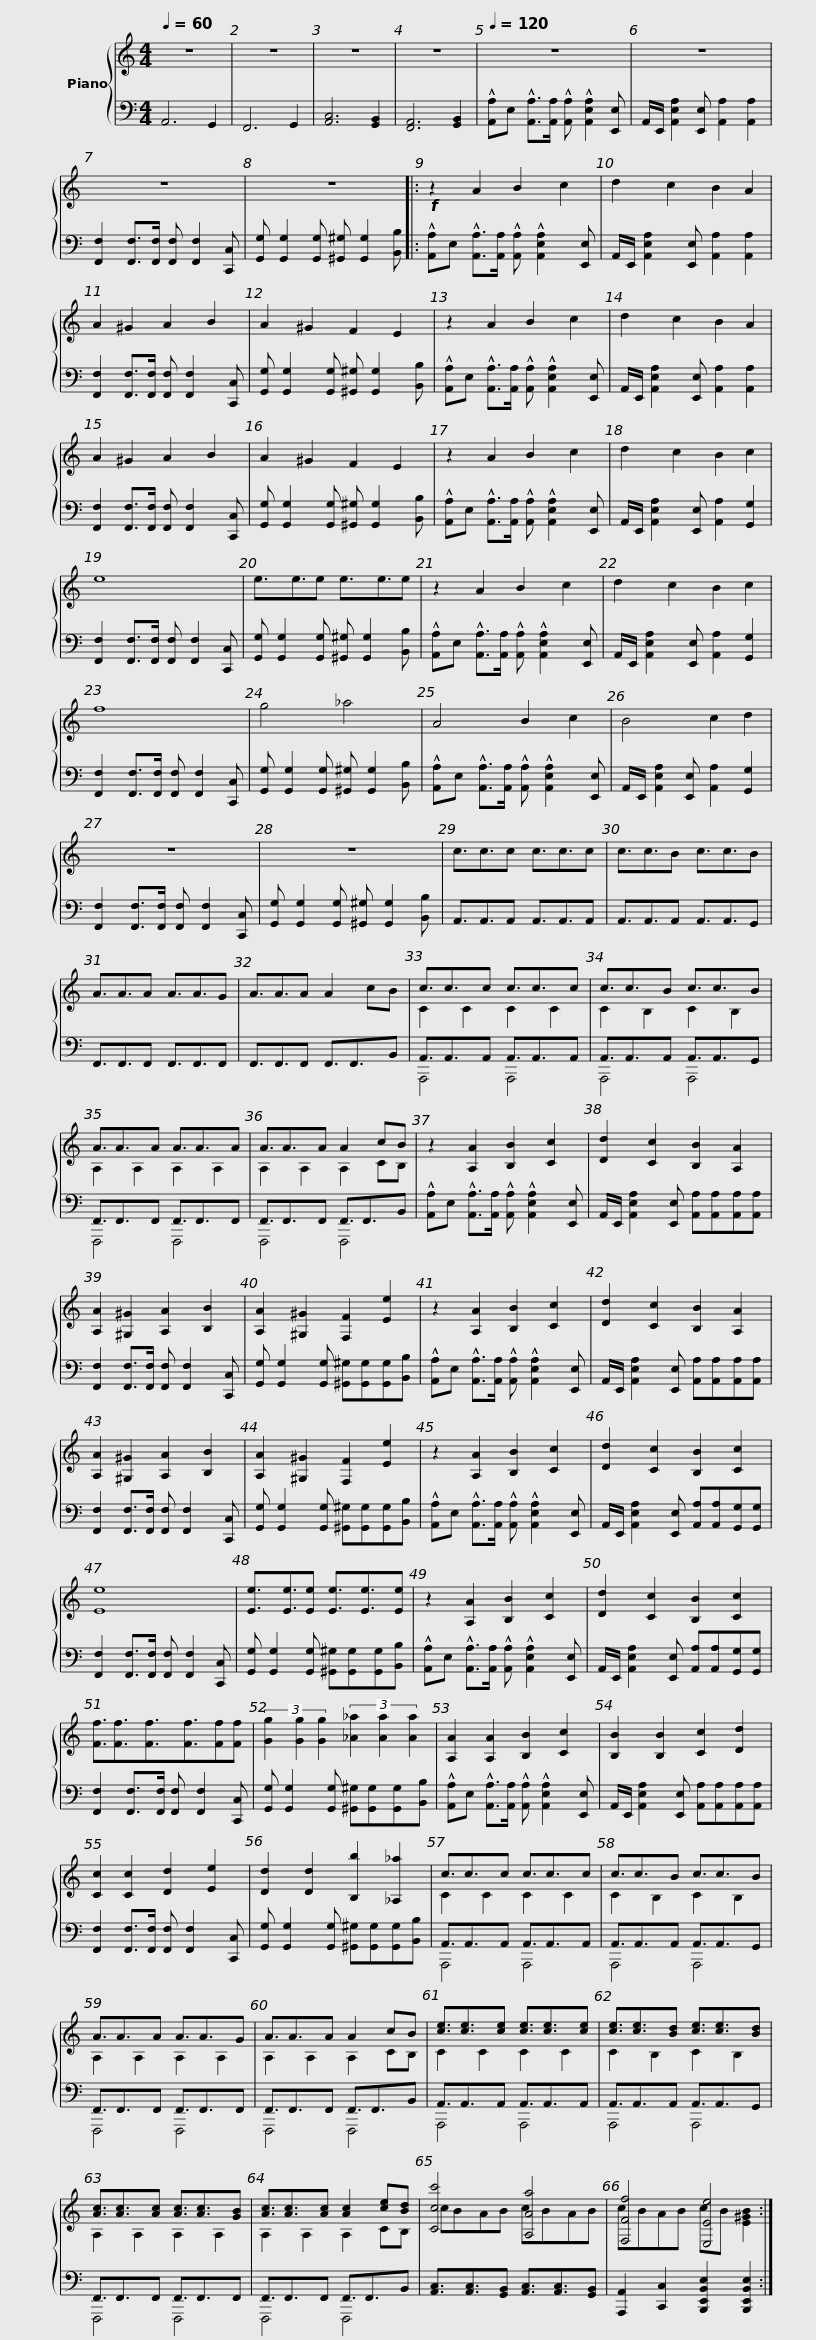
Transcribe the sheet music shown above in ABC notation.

X:1
%%score { ( 1 3 ) | ( 2 4 ) }
L:1/8
Q:1/4=60
M:4/4
I:linebreak $
K:C
V:1 treble
V:3 treble
V:2 bass
V:4 bass
V:1
 z8 | z8 | z8 | z8 |[Q:1/4=120] z8 | %5
 z8 | z8 | z8 |:$!f! z2 A2 B2 c2 | d2 c2 B2 A2 | %10
 A2 ^G2 A2 B2 | A2 ^G2 F2 E2 | z2 A2 B2 c2 |$ d2 c2 B2 A2 | A2 ^G2 A2 B2 | %15
 A2 ^G2 F2 E2 | z2 A2 B2 c2 | d2 c2 B2 c2 |$ e8 | e3/2e3/2e e3/2e3/2e | %20
 z2 A2 B2 c2 | d2 c2 B2 c2 | f8 |$ g4 _a4 | A4 B2 c2 | %25
 B4 c2 d2 | z8 | z8 |$ c3/2c3/2c c3/2c3/2c | c3/2c3/2B c3/2c3/2B | %30
 A3/2A3/2A A3/2A3/2G | A3/2A3/2A A2 cB | c3/2c3/2c c3/2c3/2c |$ c3/2c3/2B c3/2c3/2B | A3/2A3/2A A3/2A3/2A | %35
 A3/2A3/2A A2 cB | z2 [A,A]2 [B,B]2 [Cc]2 |$ [Dd]2 [Cc]2 [B,B]2 [A,A]2 | [A,A]2 [^G,^G]2 [A,A]2 [B,B]2 | [A,A]2 [^G,^G]2 [F,F]2 [Ee]2 | %40
 z2 [A,A]2 [B,B]2 [Cc]2 |$ [Dd]2 [Cc]2 [B,B]2 [A,A]2 | [A,A]2 [^G,^G]2 [A,A]2 [B,B]2 | [A,A]2 [^G,^G]2 [F,F]2 [Ee]2 | z2 [A,A]2 [B,B]2 [Cc]2 |$ %45
 [Dd]2 [Cc]2 [B,B]2 [Cc]2 | [Ee]8 | [Ee]3/2[Ee]3/2[Ee] [Ee]3/2[Ee]3/2[Ee] | z2 [A,A]2 [B,B]2 [Cc]2 | [Dd]2 [Cc]2 [B,B]2 [Cc]2 |$ %50
 [Ff]3/2[Ff]3/2[Ff]3/2[Ff]3/2[Ff][Ff] | (3[Gg]2 [Gg]2 [Gg]2 (3[_A_a]2 [Aa]2 [Aa]2 | [A,A]2 [A,A]2 [B,B]2 [Cc]2 | [B,B]2 [B,B]2 [Cc]2 [Dd]2 |$ [Cc]2 [Cc]2 [Dd]2 [Ee]2 | %55
 [Dd]2 [Dd]2 [B,b]2 [_A,_a]2 | c3/2c3/2c c3/2c3/2c | c3/2c3/2B c3/2c3/2B |$ A3/2A3/2A A3/2A3/2G | A3/2A3/2A A2 cB | %60
 [ce]3/2[ce]3/2[ce] [ce]3/2[ce]3/2[ce] | [ce]3/2[ce]3/2[Bd] [ce]3/2[ce]3/2[Bd] |$ [Ac]3/2[Ac]3/2[Ac] [Ac]3/2[Ac]3/2[GB] | [Ac]3/2[Ac]3/2[Ac] [Ac]2 [ce][Bd] | [Ccc']4 [A,Aa]4 | %65
 [F,Ff]4 [E,Ee]4 :| %66
V:2
 A,,6 G,,2 | F,,6 G,,2 | [A,,C,]6 [G,,B,,]2 | [F,,A,,]6 [G,,B,,]2 | !^![A,,A,]E, !^![A,,A,]>[A,,A,] !^![A,,A,] !^![A,,E,A,]2 [E,,E,] | %5
 A,,/E,,/ [A,,E,A,]2 [E,,E,] [A,,A,]2 [A,,A,]2 | [F,,F,]2 [F,,F,]>[F,,F,] [F,,F,] [F,,F,]2 [C,,C,] | [G,,G,] [G,,G,]2 [G,,G,] [^G,,^G,] [G,,G,]2 [B,,B,] |:$ !^![A,,A,]E, !^![A,,A,]>[A,,A,] !^![A,,A,] !^![A,,E,A,]2 [E,,E,] | A,,/E,,/ [A,,E,A,]2 [E,,E,] [A,,A,]2 [A,,A,]2 | %10
 [F,,F,]2 [F,,F,]>[F,,F,] [F,,F,] [F,,F,]2 [C,,C,] | [G,,G,] [G,,G,]2 [G,,G,] [^G,,^G,] [G,,G,]2 [B,,B,] | !^![A,,A,]E, !^![A,,A,]>[A,,A,] !^![A,,A,] !^![A,,E,A,]2 [E,,E,] |$ A,,/E,,/ [A,,E,A,]2 [E,,E,] [A,,A,]2 [A,,A,]2 | [F,,F,]2 [F,,F,]>[F,,F,] [F,,F,] [F,,F,]2 [C,,C,] | %15
 [G,,G,] [G,,G,]2 [G,,G,] [^G,,^G,] [G,,G,]2 [B,,B,] | !^![A,,A,]E, !^![A,,A,]>[A,,A,] !^![A,,A,] !^![A,,E,A,]2 [E,,E,] | A,,/E,,/ [A,,E,A,]2 [E,,E,] [A,,A,]2 [G,,G,]2 |$ [F,,F,]2 [F,,F,]>[F,,F,] [F,,F,] [F,,F,]2 [C,,C,] | [G,,G,] [G,,G,]2 [G,,G,] [^G,,^G,] [G,,G,]2 [B,,B,] | %20
 !^![A,,A,]E, !^![A,,A,]>[A,,A,] !^![A,,A,] !^![A,,E,A,]2 [E,,E,] | A,,/E,,/ [A,,E,A,]2 [E,,E,] [A,,A,]2 [G,,G,]2 | [F,,F,]2 [F,,F,]>[F,,F,] [F,,F,] [F,,F,]2 [C,,C,] |$ [G,,G,] [G,,G,]2 [G,,G,] [^G,,^G,] [G,,G,]2 [B,,B,] | !^![A,,A,]E, !^![A,,A,]>[A,,A,] !^![A,,A,] !^![A,,E,A,]2 [E,,E,] | %25
 A,,/E,,/ [A,,E,A,]2 [E,,E,] [A,,A,]2 [G,,G,]2 | [F,,F,]2 [F,,F,]>[F,,F,] [F,,F,] [F,,F,]2 [C,,C,] | [G,,G,] [G,,G,]2 [G,,G,] [^G,,^G,] [G,,G,]2 [B,,B,] |$ A,,3/2A,,3/2A,, A,,3/2A,,3/2A,, | A,,3/2A,,3/2A,, A,,3/2A,,3/2G,, | %30
 F,,3/2F,,3/2F,, F,,3/2F,,3/2F,, | F,,3/2F,,3/2F,, F,,3/2F,,3/2B,, | A,,3/2A,,3/2A,, A,,3/2A,,3/2A,, |$ A,,3/2A,,3/2A,, A,,3/2A,,3/2G,, | F,,3/2F,,3/2F,, F,,3/2F,,3/2F,, | %35
 F,,3/2F,,3/2F,, F,,3/2F,,3/2B,, | !^![A,,A,]E, !^![A,,A,]>[A,,A,] !^![A,,A,] !^![A,,E,A,]2 [E,,E,] |$ A,,/E,,/ [A,,E,A,]2 [E,,E,] [A,,A,][A,,A,][A,,A,][A,,A,] | [F,,F,]2 [F,,F,]>[F,,F,] [F,,F,] [F,,F,]2 [C,,C,] | [G,,G,] [G,,G,]2 [G,,G,] [^G,,^G,][G,,G,][G,,G,][B,,B,] | %40
 !^![A,,A,]E, !^![A,,A,]>[A,,A,] !^![A,,A,] !^![A,,E,A,]2 [E,,E,] |$ A,,/E,,/ [A,,E,A,]2 [E,,E,] [A,,A,][A,,A,][A,,A,][A,,A,] | [F,,F,]2 [F,,F,]>[F,,F,] [F,,F,] [F,,F,]2 [C,,C,] | [G,,G,] [G,,G,]2 [G,,G,] [^G,,^G,][G,,G,][G,,G,][B,,B,] | !^![A,,A,]E, !^![A,,A,]>[A,,A,] !^![A,,A,] !^![A,,E,A,]2 [E,,E,] |$ %45
 A,,/E,,/ [A,,E,A,]2 [E,,E,] [A,,A,][A,,A,][G,,G,][G,,G,] | [F,,F,]2 [F,,F,]>[F,,F,] [F,,F,] [F,,F,]2 [C,,C,] | [G,,G,] [G,,G,]2 [G,,G,] [^G,,^G,][G,,G,][G,,G,][B,,B,] | !^![A,,A,]E, !^![A,,A,]>[A,,A,] !^![A,,A,] !^![A,,E,A,]2 [E,,E,] | A,,/E,,/ [A,,E,A,]2 [E,,E,] [A,,A,][A,,A,][G,,G,][G,,G,] |$ %50
 [F,,F,]2 [F,,F,]>[F,,F,] [F,,F,] [F,,F,]2 [C,,C,] | [G,,G,] [G,,G,]2 [G,,G,] [^G,,^G,][G,,G,][G,,G,][B,,B,] | !^![A,,A,]E, !^![A,,A,]>[A,,A,] !^![A,,A,] !^![A,,E,A,]2 [E,,E,] | A,,/E,,/ [A,,E,A,]2 [E,,E,] [A,,A,][A,,A,][A,,A,][A,,A,] |$ [F,,F,]2 [F,,F,]>[F,,F,] [F,,F,] [F,,F,]2 [C,,C,] | %55
 [G,,G,] [G,,G,]2 [G,,G,] [^G,,^G,][G,,G,][G,,G,][B,,B,] | A,,3/2A,,3/2A,, A,,3/2A,,3/2A,, | A,,3/2A,,3/2A,, A,,3/2A,,3/2G,, |$ F,,3/2F,,3/2F,, F,,3/2F,,3/2F,, | F,,3/2F,,3/2F,, F,,3/2F,,3/2B,, | %60
 A,,3/2A,,3/2A,, A,,3/2A,,3/2A,, | A,,3/2A,,3/2A,, A,,3/2A,,3/2G,, |$ F,,3/2F,,3/2F,, F,,3/2F,,3/2F,, | F,,3/2F,,3/2F,, F,,3/2F,,3/2B,, | [A,,C,]3/2[A,,C,]3/2[G,,B,,] [A,,C,]3/2[A,,C,]3/2[G,,B,,] | %65
 [A,,,A,,]2 [C,,C,]2 [B,,,E,,B,,E,]2 [B,,,E,,B,,E,]2 :| %66
V:3
 x8 | x8 | x8 | x8 | x8 | %5
 x8 | x8 | x8 |:$ x8 | x8 | %10
 x8 | x8 | x8 |$ x8 | x8 | %15
 x8 | x8 | x8 |$ x8 | x8 | %20
 x8 | x8 | x8 |$ x8 | x8 | %25
 x8 | x8 | x8 |$ x8 | x8 | %30
 x8 | x8 | C2 C2 C2 C2 |$ C2 B,2 C2 B,2 | A,2 A,2 A,2 A,2 | %35
 A,2 A,2 A,2 CB, | x8 |$ x8 | x8 | x8 | %40
 x8 |$ x8 | x8 | x8 | x8 |$ %45
 x8 | x8 | x8 | x8 | x8 |$ %50
 x8 | x8 | x8 | x8 |$ x8 | %55
 x8 | C2 C2 C2 C2 | C2 B,2 C2 B,2 |$ A,2 A,2 A,2 A,2 | A,2 A,2 A,2 CB, | %60
 C2 C2 C2 C2 | C2 B,2 C2 B,2 |$ A,2 A,2 A,2 A,2 | A,2 A,2 A,2 CB, | cBAB cBAB | %65
 cBAB cB [E^GB]2 :| %66
V:4
 x8 | x8 | x8 | x8 | x8 | %5
 x8 | x8 | x8 |:$ x8 | x8 | %10
 x8 | x8 | x8 |$ x8 | x8 | %15
 x8 | x8 | x8 |$ x8 | x8 | %20
 x8 | x8 | x8 |$ x8 | x8 | %25
 x8 | x8 | x8 |$ x8 | x8 | %30
 x8 | x8 | A,,,4 A,,,4 |$ A,,,4 A,,,4 | F,,,4 F,,,4 | %35
 F,,,4 F,,,4 | x8 |$ x8 | x8 | x8 | %40
 x8 |$ x8 | x8 | x8 | x8 |$ %45
 x8 | x8 | x8 | x8 | x8 |$ %50
 x8 | x8 | x8 | x8 |$ x8 | %55
 x8 | A,,,4 A,,,4 | A,,,4 A,,,4 |$ F,,,4 F,,,4 | F,,,4 F,,,4 | %60
 A,,,4 A,,,4 | A,,,4 A,,,4 |$ F,,,4 F,,,4 | F,,,4 F,,,4 | x8 | %65
 x8 :| %66
